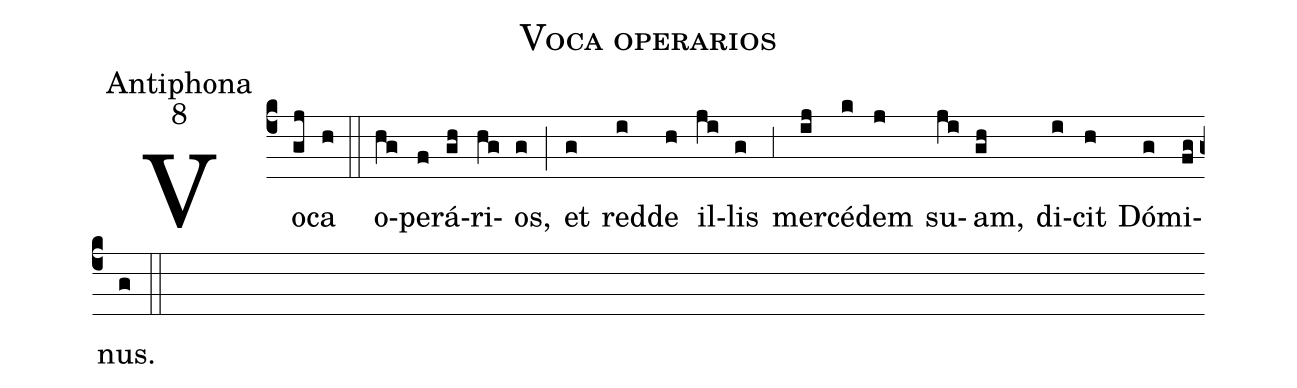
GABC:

name:Voca operarios;
office-part:Antiphona;
mode:8;
%%
(c4) Vo(gj)ca(h) (::)
o(hg)pe(f)rá(gh)ri(hg)os,(g) (;) et(g) red(i)de(h) il(ji)lis(g) (,3) mer(ij)cé(k)dem(j) su(ji)am,(gh) di(i)cit(h) Dó(g)mi(fg)nus.(g) (::)
